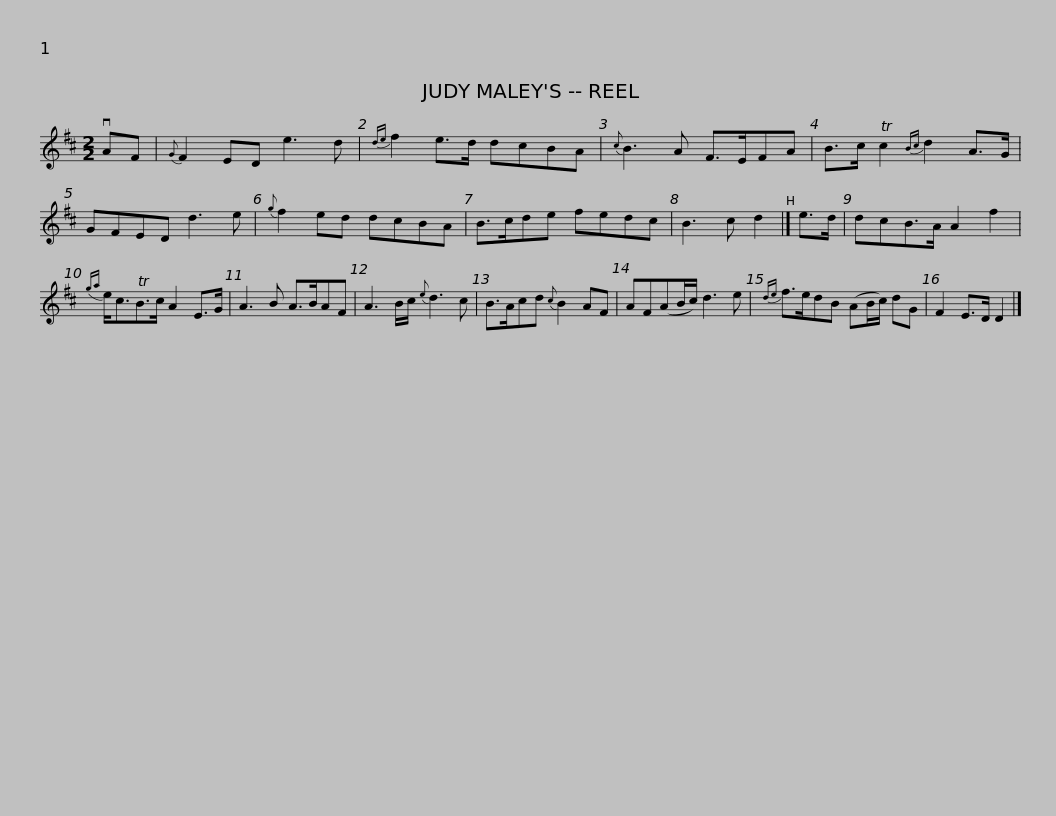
X:1
L:1/8
M:2/2
I:linebreak $
K:D
V:1 treble
V:1
 vAF |{G} F2 ED e3 d |{de} f2 e>d dcBA |{c} B3 A F>EFA | B>c Tc2{Bc} d2 A>G | %5
 GFED d3 e |${g} f2 ed dcBA | B>cde fedc | B3 c d2 |] e>d | %10
 dcB>A A2 f2 |{ga} e<cTB>c A2 E>G |$ A3 B A>BAF | A3 B/c/{e} d3 c | B>Acd{c} B2 AF | %15
 AF(AB/c/) d3 e |{de} f>edB (AB/c/) dG | F2 E>D D2 |] %18
